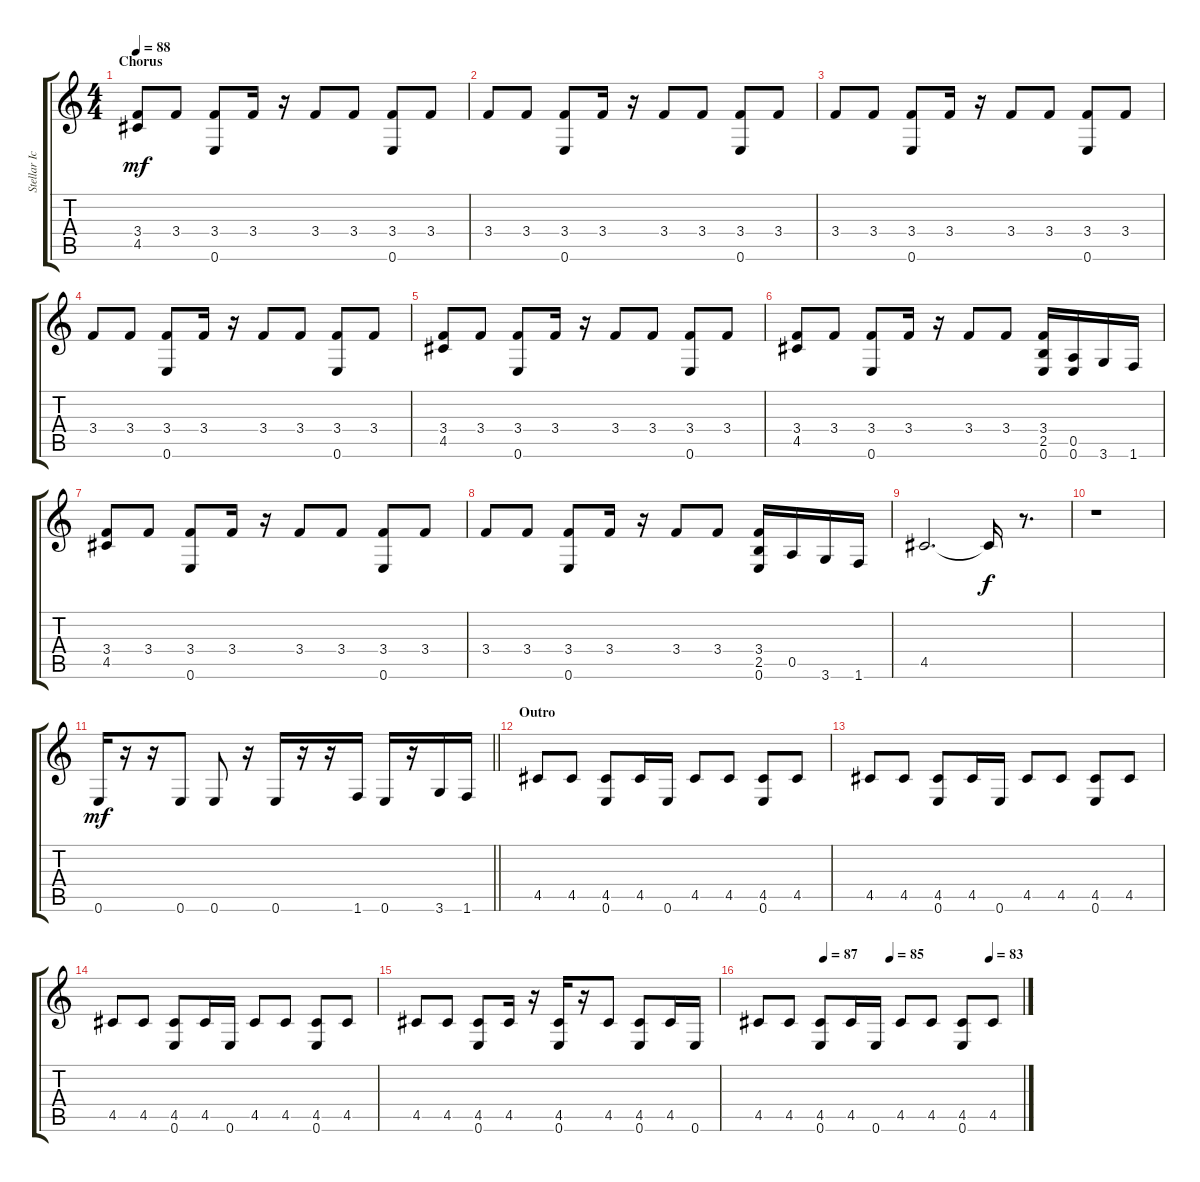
\track ("Stellar Ice (Backing Guitar)" "Stellar Ic") {instrument acousticguitarsteel}
\staff {score tabs}
\tuning (E4 B3 G3 D3 A2 E2) {hide}
\ts (4 4)
\section ("" "Chorus")
\tempo 88
\clef g2
\ks c
(3.4 4.5).8{dy mf} 3.4.8 (3.4 0.6).8 3.4.16 r.16 3.4.8 3.4.8 (3.4 0.6).8 3.4.8 |
3.4.8 3.4.8 (3.4 0.6).8 3.4.16 r.16 3.4.8 3.4.8 (3.4 0.6).8 3.4.8 |
3.4.8 3.4.8 (3.4 0.6).8 3.4.16 r.16 3.4.8 3.4.8 (3.4 0.6).8 3.4.8 |
3.4.8 3.4.8 (3.4 0.6).8 3.4.16 r.16 3.4.8 3.4.8 (3.4 0.6).8 3.4.8 |
(3.4 4.5).8 3.4.8 (3.4 0.6).8 3.4.16 r.16 3.4.8 3.4.8 (3.4 0.6).8 3.4.8 |
(3.4 4.5).8 3.4.8 (3.4 0.6).8 3.4.16 r.16 3.4.8 3.4.8 (3.4 2.5 0.6).16 (0.5 0.6).16 3.6.16 1.6.16 |
(3.4 4.5).8 3.4.8 (3.4 0.6).8 3.4.16 r.16 3.4.8 3.4.8 (3.4 0.6).8 3.4.8 |
3.4.8 3.4.8 (3.4 0.6).8 3.4.16 r.16 3.4.8 3.4.8 (3.4 2.5 0.6).16 0.5.16 3.6.16 1.6.16 |
4.5.2{d} 4.5{t}.16{dy f} r.8{d} |
r.1 |
\barLineRight lightlight
0.6.16{dy mf} r.16 r.16 0.6.8 0.6.8 r.16 0.6.16 r.16 r.16 1.6.16 0.6.16 r.16 3.6.16 1.6.16 |
\section ("" "Outro")
4.5.8 4.5.8 (4.5 0.6).8 4.5.16 0.6.16 4.5.8 4.5.8 (4.5 0.6).8 4.5.8 |
4.5.8 4.5.8 (4.5 0.6).8 4.5.16 0.6.16 4.5.8 4.5.8 (4.5 0.6).8 4.5.8 |
4.5.8 4.5.8 (4.5 0.6).8 4.5.16 0.6.16 4.5.8 4.5.8 (4.5 0.6).8 4.5.8 |
4.5.8 4.5.8 (4.5 0.6).8 4.5.16 r.16 (4.5 0.6).16 r.16 4.5.8 (4.5 0.6).8 4.5.16 0.6.16 |
\tempo (87 0.25)
\tempo (85 0.5)
\tempo (83 0.875)
4.5.8 4.5.8 (4.5 0.6).8 4.5.16 0.6.16 4.5.8 4.5.8 (4.5 0.6).8 4.5.8
